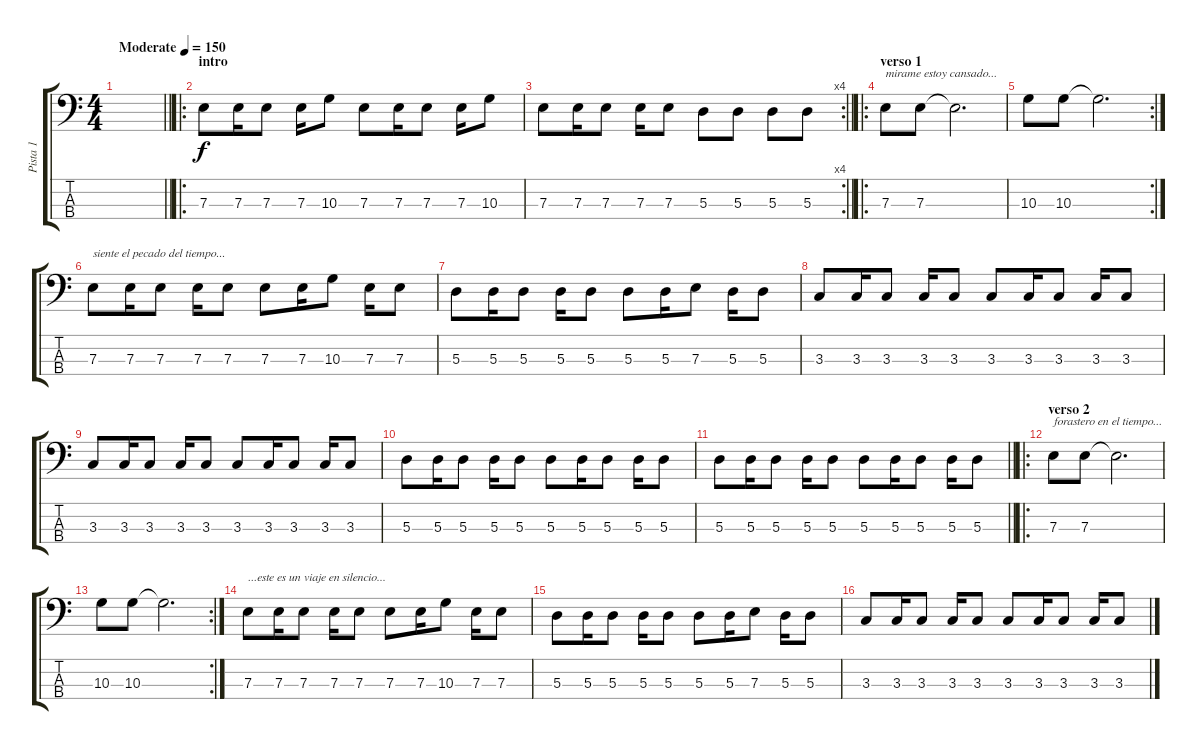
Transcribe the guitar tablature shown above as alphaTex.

\track ("Pista 1" "Pista 1") {instrument electricbasspick}
\staff {score tabs}
\tuning (G2 D2 A1 E1) {hide}
\ts (4 4)
\tempo (150 "Moderate")
\clef f4
\barLineRight lightlight
\ks c
|
\ro
\section ("" "intro")
7.3.8 7.3.16 7.3.8 7.3.16 10.3.8 7.3.8 7.3.16 7.3.8 7.3.16 10.3.8 |
\rc 4
\barLineRight lightlight
7.3.8 7.3.16 7.3.8 7.3.16 7.3.8 5.3.8 5.3.8 5.3.8 5.3.8 |
\ro
\section ("" "verso 1")
7.3.8{txt "mirame estoy cansado..."} 7.3.8 7.3{t}.2{d} |
\rc 2
10.3.8 10.3.8 10.3{t}.2{d} |
7.3.8{txt "siente el pecado del tiempo..."} 7.3.16 7.3.8 7.3.16 7.3.8 7.3.8 7.3.16 10.3.8 7.3.16 7.3.8 |
5.3.8 5.3.16 5.3.8 5.3.16 5.3.8 5.3.8 5.3.16 7.3.8 5.3.16 5.3.8 |
3.3.8 3.3.16 3.3.8 3.3.16 3.3.8 3.3.8 3.3.16 3.3.8 3.3.16 3.3.8 |
3.3.8 3.3.16 3.3.8 3.3.16 3.3.8 3.3.8 3.3.16 3.3.8 3.3.16 3.3.8 |
5.3.8 5.3.16 5.3.8 5.3.16 5.3.8 5.3.8 5.3.16 5.3.8 5.3.16 5.3.8 |
\barLineRight lightlight
5.3.8 5.3.16 5.3.8 5.3.16 5.3.8 5.3.8 5.3.16 5.3.8 5.3.16 5.3.8 |
\ro
\section ("" "verso 2")
7.3.8{txt "forastero en el tiempo..."} 7.3.8 7.3{t}.2{d} |
\rc 2
10.3.8 10.3.8 10.3{t}.2{d} |
7.3.8{txt "...este es un viaje en silencio..."} 7.3.16 7.3.8 7.3.16 7.3.8 7.3.8 7.3.16 10.3.8 7.3.16 7.3.8 |
5.3.8 5.3.16 5.3.8 5.3.16 5.3.8 5.3.8 5.3.16 7.3.8 5.3.16 5.3.8 |
3.3.8 3.3.16 3.3.8 3.3.16 3.3.8 3.3.8 3.3.16 3.3.8 3.3.16 3.3.8
